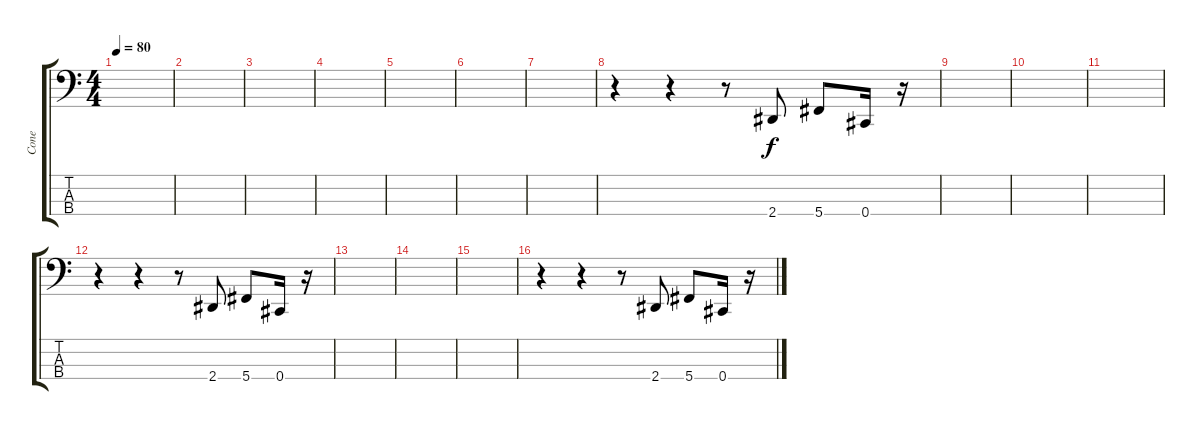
\track ("Cone" "Cone") {instrument electricbassfinger}
\staff {score tabs}
\tuning (Gb2 Db2 Ab1 Db1) {hide}
\ts (4 4)
\tempo 80
\clef f4
\ks c
|
|
|
|
|
|
|
r.4 r.4 r.8 2.4.8 5.4.8 0.4.16 r.16 |
|
|
|
r.4 r.4 r.8 2.4.8 5.4.8 0.4.16 r.16 |
|
|
|
r.4 r.4 r.8 2.4.8 5.4.8 0.4.16 r.16
